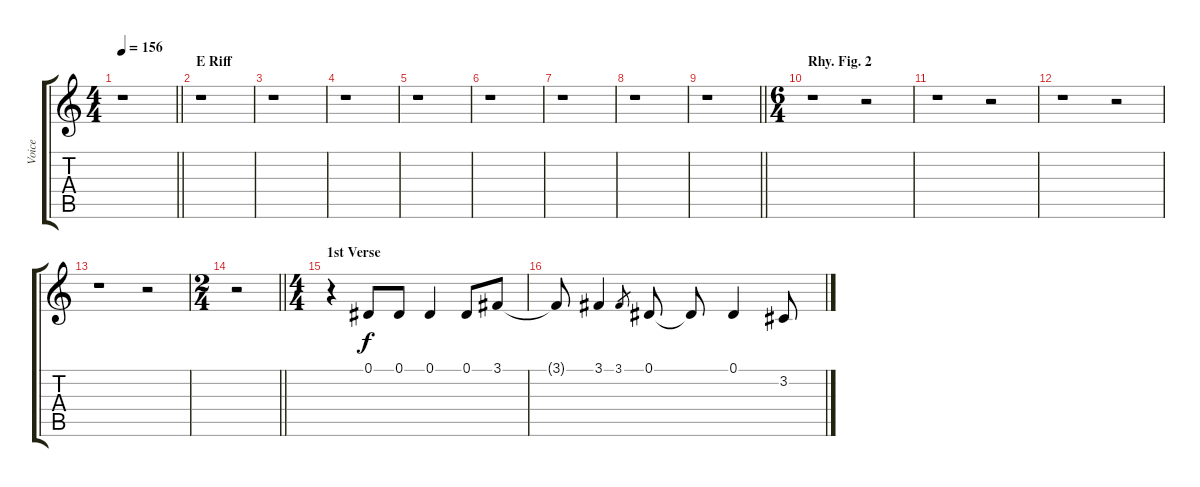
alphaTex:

\track ("Voice" "Voice") {instrument lead6voice}
\staff {score tabs}
\tuning (Eb4 Bb3 Gb3 Db3 Ab2 Eb2) {hide}
\ts (4 4)
\tempo 156
\clef g2
\barLineRight lightlight
\ks c
r.1{dy f} |
\section ("" "E Riff")
r.1 |
r.1 |
r.1 |
r.1 |
r.1 |
r.1 |
r.1 |
\barLineRight lightlight
r.1 |
\ts (6 4)
\section ("" "Rhy. Fig. 2")
r.1 r.2 |
r.1 r.2 |
r.1 r.2 |
r.1 r.2 |
\ts (2 4)
\barLineRight lightlight
r.2 |
\ts (4 4)
\section ("" "1st Verse")
r.4 0.1.8 0.1.8 0.1.4 0.1.8 3.1.8 |
3.1{t}.8 3.1.4 3.1.8{gr} 0.1.8 0.1{t}.8 0.1.4 3.2.8
